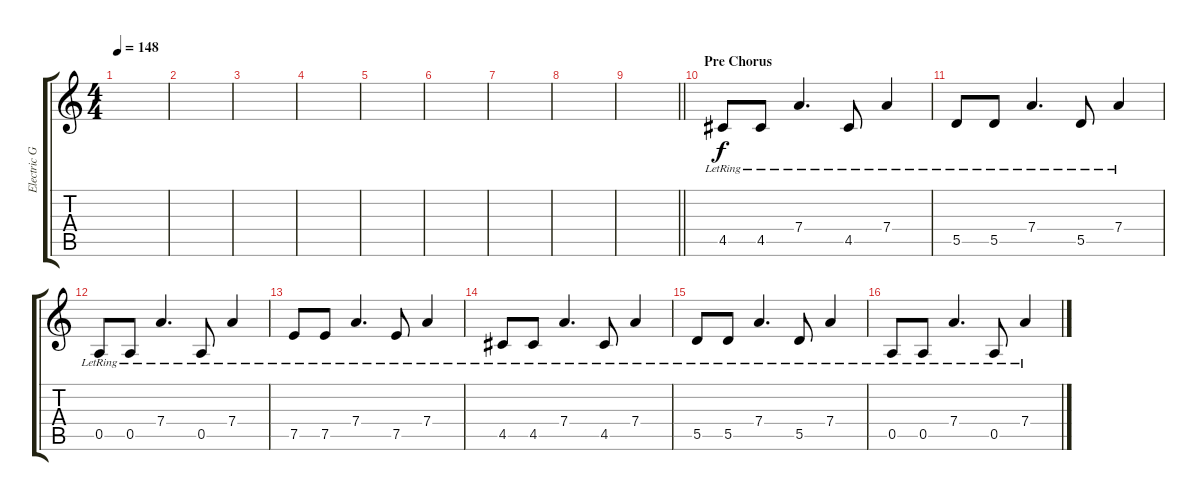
\track ("Electric GuitarTom" "Electric G") {instrument electricguitarclean}
\staff {score tabs}
\tuning (E4 B3 G3 D3 A2 E2) {hide}
\ts (4 4)
\tempo 148
\clef g2
\ks c
|
|
|
|
|
|
|
|
\barLineRight lightlight
|
\section ("" "Pre Chorus")
4.5{lr}.8 4.5{lr}.8 7.4{lr}.4{d} 4.5{lr}.8 7.4{lr}.4 |
5.5{lr}.8 5.5{lr}.8 7.4{lr}.4{d} 5.5{lr}.8 7.4{lr}.4 |
0.5{lr}.8 0.5{lr}.8 7.4{lr}.4{d} 0.5{lr}.8 7.4{lr}.4 |
7.5{lr}.8 7.5{lr}.8 7.4{lr}.4{d} 7.5{lr}.8 7.4{lr}.4 |
4.5{lr}.8 4.5{lr}.8 7.4{lr}.4{d} 4.5{lr}.8 7.4{lr}.4 |
5.5{lr}.8 5.5{lr}.8 7.4{lr}.4{d} 5.5{lr}.8 7.4{lr}.4 |
0.5{lr}.8 0.5{lr}.8 7.4{lr}.4{d} 0.5{lr}.8 7.4{lr}.4
